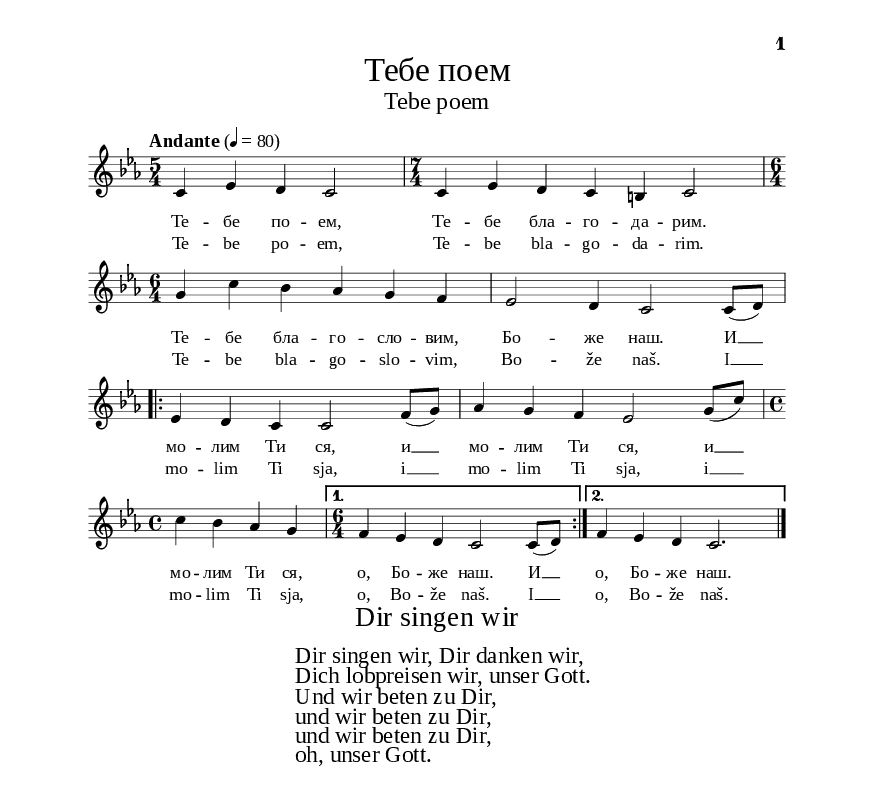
\version "2.24.2"

% include paper part and global functions
\include "include/globals.ily"

\bookpart {
  \label #'ref066_2
  \tocItem \markup "Тебе поем – Tebe poem"
  \include "include/bookpart-paper.ily"
  \score {
    \include "include/score-layout.ily"

    \new Voice \absolute  {
      \clef treble
      \key c \minor
      \time 5/4
      \tempoFunc "Andante" 4 "80"
      c'4 es'4 d'4 c'2 | \time 7/4 c'4 es'4 d'4 c'4 b4 c'2 |  \break
      \time 6/4 g'4 c''4 bes'4 as'4 g'4 f'4 |  es'2 d'4 c'2 c'8 ( d'8 ) | \break
      \repeat volta 2 {
        es'4 d'4 c'4 c'2 f'8 ( g'8 ) | as'4 g'4 f'4 es'2  g'8 ( c''8 ) | \time 4/4 \break
        c''4 bes'4 as'4 g'4
      } \alternative {
        { \time 6/4 f'4 es'4 d'4 c'2 c'8 ( d'8 ) }
        {
          f'4 \override Staff.BarLine.stencil = ##f es'4 d'4 c'2.
          \revert Staff.BarLine.stencil
          \bar "|."
        }
      }
    }

    \addlyrics {
      Те -- бе по -- ем, Те -- бе бла -- го -- да -- рим.
      Те -- бе бла -- го -- сло -- вим, Бо -- же наш.  И __
      мо -- лим Ти ся, и __  мо -- лим Ти ся,  и __
      мо -- лим Ти ся, o, Бо -- же наш. И __ o, Бо -- же наш.
    }

    \addlyrics {
      Te -- be po -- em, Te -- be bla -- go -- da -- rim.
      Te -- be bla -- go -- slo -- vim, Bo -- že naš.  I __
      mo -- lim Ti sja, i __  mo -- lim Ti sja,  i __
      mo -- lim Ti sja, o, Bo -- že naš. I __ o, Bo -- že naš.
    }
    \header {
      title = \titleFunc "Тебе поем" "Tebe poem"
    }

    \midi{}

  } % score




  % include foreign translation(s) of the song
  \version "2.24.4"

\markup \fill-line { \fontsize #deTitleFontSize "Dir singen wir" }
\markup \null
\markup \null

\markup \abs-fontsize #11 {
  \fill-line {
    \override #`(baseline-skip . ,deCoupletBaselineSkip)

    \column {
      \line { " "Dir singen wir, Dir danken wir,}

      \line { " "Dich lobpreisen wir, unser Gott.}

      \line { " "Und wir beten zu Dir, }
      \line { " " und wir beten zu Dir,}
      \line { " " und wir beten zu Dir,}

      \line { " "oh, unser Gott.}

    }
  }
}


} % bookpart
